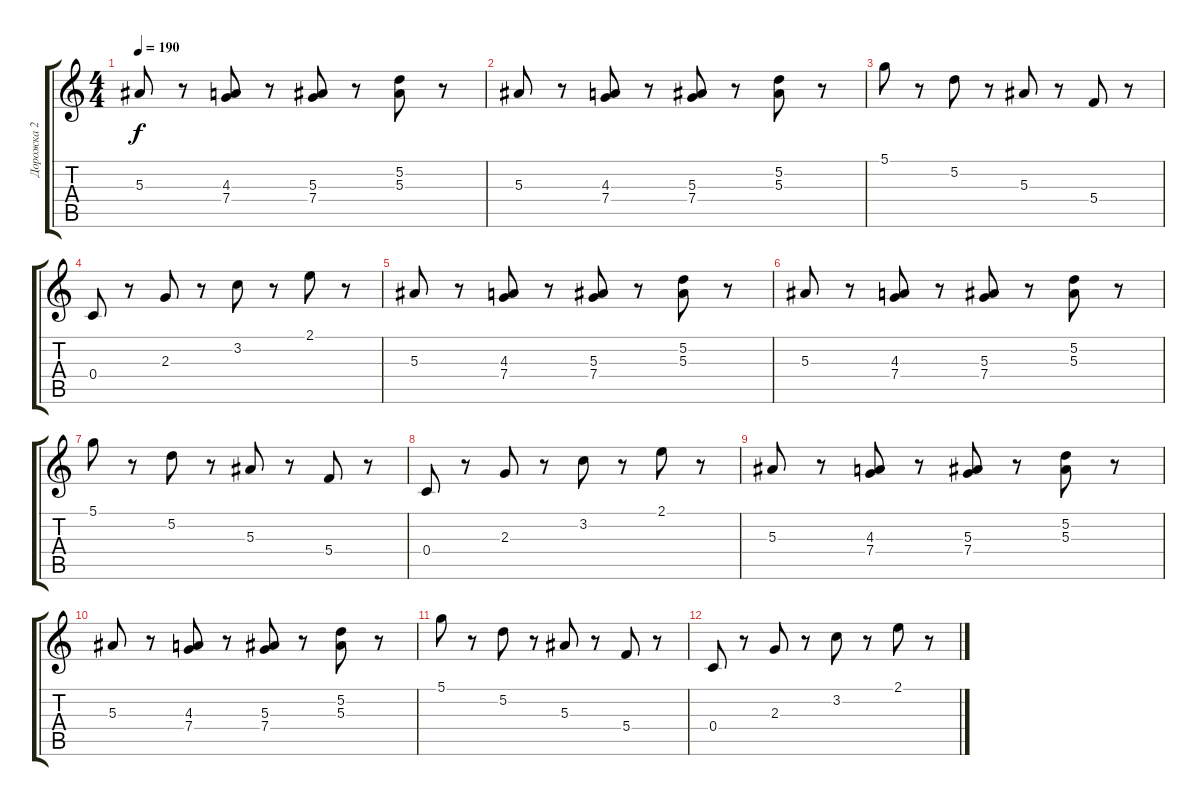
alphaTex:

\track ("Дорожка 2" "Дорожка 2") {instrument distortionguitar}
\staff {score tabs}
\tuning (D4 A3 F3 C3 G2 D2) {hide}
\ts (4 4)
\tempo 190
\clef g2
\ks c
5.3.8{dy f} r.8 (4.3 7.4).8 r.8 (5.3 7.4).8 r.8 (5.2 5.3).8 r.8 |
5.3.8 r.8 (4.3 7.4).8 r.8 (5.3 7.4).8 r.8 (5.2 5.3).8 r.8 |
5.1.8 r.8 5.2.8 r.8 5.3.8 r.8 5.4.8 r.8 |
0.4.8 r.8 2.3.8 r.8 3.2.8 r.8 2.1.8 r.8 |
5.3.8 r.8 (4.3 7.4).8 r.8 (5.3 7.4).8 r.8 (5.2 5.3).8 r.8 |
5.3.8 r.8 (4.3 7.4).8 r.8 (5.3 7.4).8 r.8 (5.2 5.3).8 r.8 |
5.1.8 r.8 5.2.8 r.8 5.3.8 r.8 5.4.8 r.8 |
0.4.8 r.8 2.3.8 r.8 3.2.8 r.8 2.1.8 r.8 |
5.3.8 r.8 (4.3 7.4).8 r.8 (5.3 7.4).8 r.8 (5.2 5.3).8 r.8 |
5.3.8 r.8 (4.3 7.4).8 r.8 (5.3 7.4).8 r.8 (5.2 5.3).8 r.8 |
5.1.8 r.8 5.2.8 r.8 5.3.8 r.8 5.4.8 r.8 |
0.4.8 r.8 2.3.8 r.8 3.2.8 r.8 2.1.8 r.8
